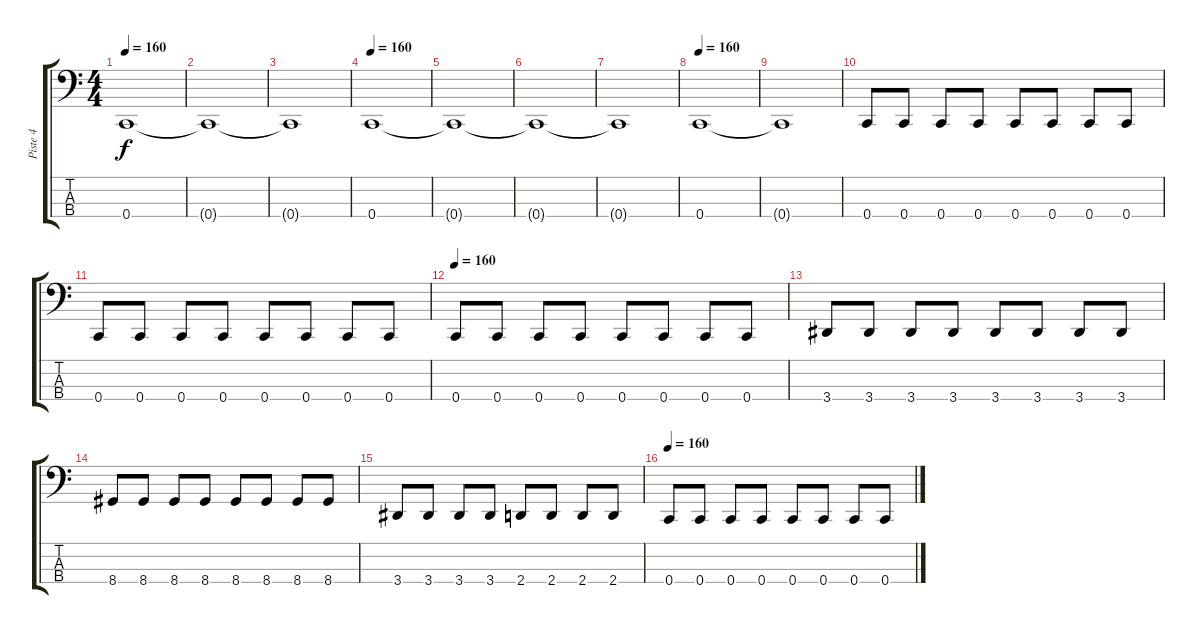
\track ("Piste 4" "Piste 4") {instrument electricbassfinger}
\staff {score tabs}
\tuning (F2 C2 G1 C1) {hide}
\ts (4 4)
\tempo 160
\clef f4
\ks c
0.4{t}.1{dy f} |
0.4{t}.1 |
0.4{t}.1 |
\tempo 160
0.4.1 |
0.4{t}.1 |
0.4{t}.1 |
0.4{t}.1 |
\tempo 160
0.4.1 |
0.4{t}.1 |
0.4.8 0.4.8 0.4.8 0.4.8 0.4.8 0.4.8 0.4.8 0.4.8 |
0.4.8 0.4.8 0.4.8 0.4.8 0.4.8 0.4.8 0.4.8 0.4.8 |
\tempo 160
0.4.8 0.4.8 0.4.8 0.4.8 0.4.8 0.4.8 0.4.8 0.4.8 |
3.4.8 3.4.8 3.4.8 3.4.8 3.4.8 3.4.8 3.4.8 3.4.8 |
8.4.8 8.4.8 8.4.8 8.4.8 8.4.8 8.4.8 8.4.8 8.4.8 |
3.4.8 3.4.8 3.4.8 3.4.8 2.4.8 2.4.8 2.4.8 2.4.8 |
\tempo 160
0.4.8 0.4.8 0.4.8 0.4.8 0.4.8 0.4.8 0.4.8 0.4.8
